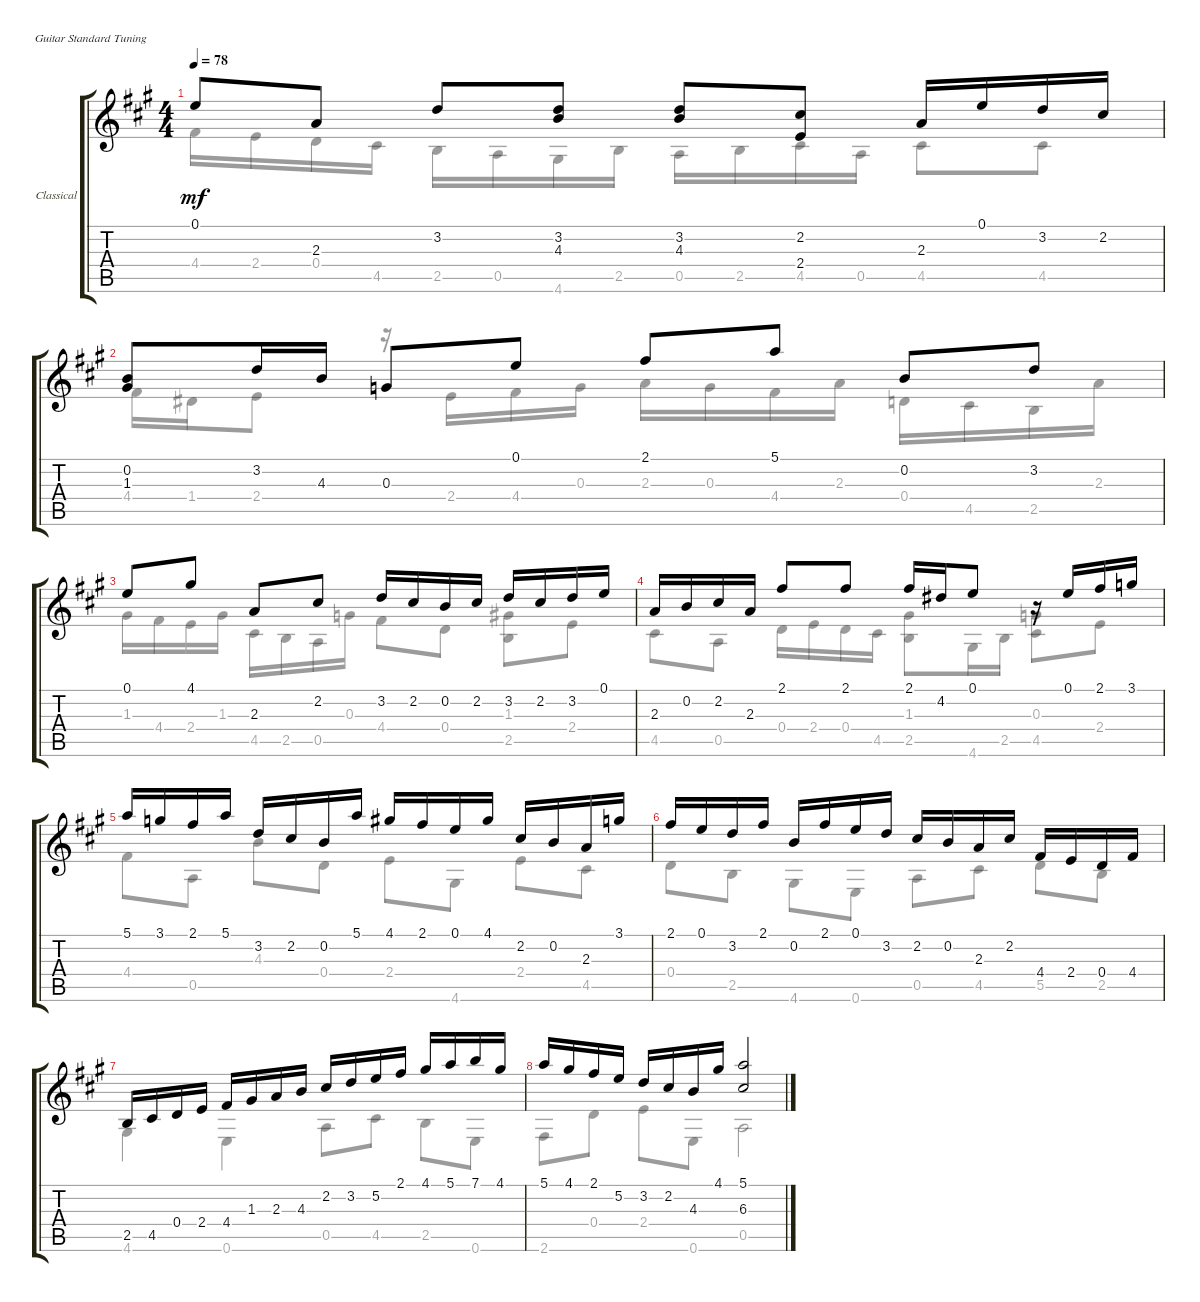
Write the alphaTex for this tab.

\bracketExtendMode groupsimilarinstruments
\firstSystemTrackNameOrientation horizontal
\otherSystemsTrackNameOrientation horizontal
\track ("Classical guitar" "Classical ") {instrument acousticguitarnylon}
\staff {score tabs}
\tuning (E4 B3 G3 D3 A2 E2)
\voice
\ts (4 4)
\tempo 78
\clef g2
\ks a
0.1.8{dy mf} 2.3.8 3.2.8 (3.2 4.3).8 (3.2 4.3).8 (2.2 2.4).8 2.3.16 0.1.16 3.2.16 2.2.16 |
(0.2 1.3).8 3.2.16 4.3.16 0.3.8 0.1.8 2.1.8 5.1.8 0.2.8 3.2.8 |
0.1.8 4.1.8 2.3.8 2.2.8 3.2.16 2.2.16 0.2.16 2.2.16 3.2.16 2.2.16 3.2.16 0.1.16 |
2.3.16 0.2.16 2.2.16 2.3.16 2.1.8 2.1.8 2.1.16 4.2.16 0.1.8 r.16 0.1.16 2.1.16 3.1.16 |
5.1.16 3.1.16 2.1.16 5.1.16 3.2.16 2.2.16 0.2.16 5.1.16 4.1.16 2.1.16 0.1.16 4.1.16 2.2.16 0.2.16 2.3.16 3.1.16 |
2.1.16 0.1.16 3.2.16 2.1.16 0.2.16 2.1.16 0.1.16 3.2.16 2.2.16 0.2.16 2.3.16 2.2.16 4.4.16 2.4.16 0.4.16 4.4.16 |
2.5.16 4.5.16 0.4.16 2.4.16 4.4.16 1.3.16 2.3.16 4.3.16 2.2.16 3.2.16 5.2.16 2.1.16 4.1.16 5.1.16 7.1.16 4.1.16 |
5.1.16 4.1.16 2.1.16 5.2.16 3.2.16 2.2.16 4.3.16 4.1.16 (5.1 6.3).2
\voice
\clef g2
\ottava regular
\simile none
\ks a
4.4.16{dy mf} 2.4.16 0.4.16 4.5.16 2.5.16 0.5.16 4.6.16 2.5.16 0.5.16 2.5.16 4.5.16 0.5.16 4.5.8 4.5.8 |
4.4.16 1.4.16 2.4.8 r.16 2.4.16 4.4.16 0.3.16 2.3.16 0.3.16 4.4.16 2.3.16 0.4.16 4.5.16 2.5.16 2.3.16 |
1.3.16 4.4.16 2.4.16 1.3.16 4.5.16 2.5.16 0.5.16 0.3.16 4.4.8 0.4.8 (1.3 2.5).8 2.4.8 |
4.5.8 0.5.8 0.4.16 2.4.16 0.4.16 4.5.16 (1.3 2.5).8 4.6.16 2.5.16 (0.3 4.5).8 2.4.8 |
4.4.8 0.5.8 4.3.8 0.4.8 2.4.8 4.6.8 2.4.8 4.5.8 |
0.4.8 2.5.8 4.6.8 0.6.8 0.5.8 4.5.8 5.5.8 2.5.8 |
4.6.4 0.6.4 0.5.8 4.5.8 2.5.8 0.6.8 |
2.6.8 0.4.8 2.4.8 0.6.8 0.5.2
